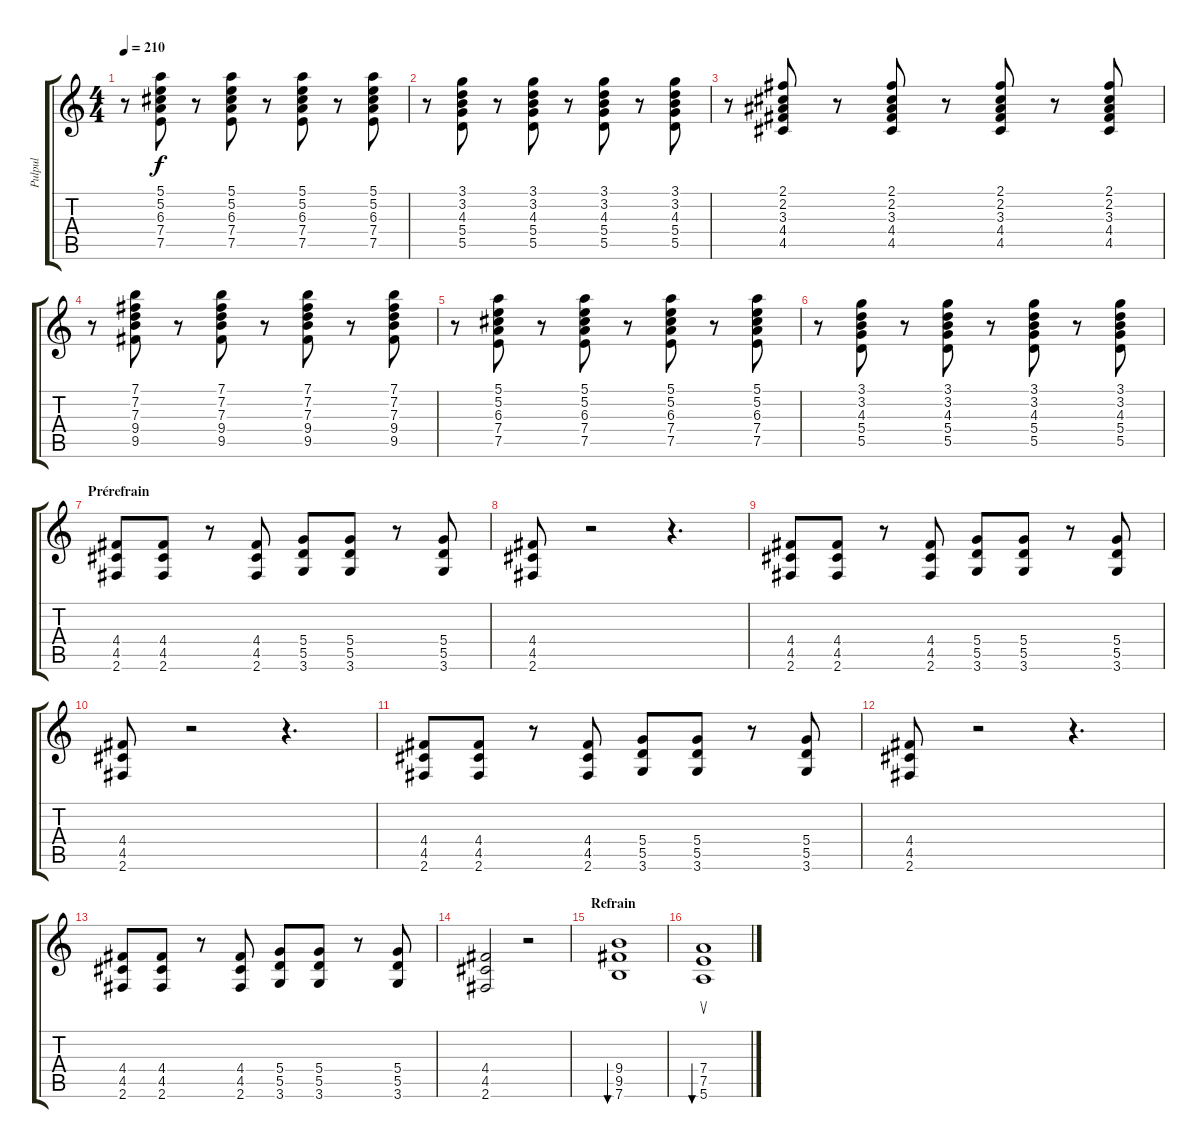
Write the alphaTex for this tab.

\track ("Pulpul" "Pulpul") {instrument overdrivenguitar}
\staff {score tabs}
\tuning (E4 B3 G3 D3 A2 E2) {hide}
\ts (4 4)
\tempo 210
\clef g2
\ks c
r.8{dy f} (5.1 5.2 6.3 7.4 7.5).8 r.8 (5.1 5.2 6.3 7.4 7.5).8 r.8 (5.1 5.2 6.3 7.4 7.5).8 r.8 (5.1 5.2 6.3 7.4 7.5).8 |
r.8 (3.1 3.2 4.3 5.4 5.5).8 r.8 (3.1 3.2 4.3 5.4 5.5).8 r.8 (3.1 3.2 4.3 5.4 5.5).8 r.8 (3.1 3.2 4.3 5.4 5.5).8 |
r.8 (2.1 2.2 3.3 4.4 4.5).8 r.8 (2.1 2.2 3.3 4.4 4.5).8 r.8 (2.1 2.2 3.3 4.4 4.5).8 r.8 (2.1 2.2 3.3 4.4 4.5).8 |
r.8 (7.1 7.2 7.3 9.4 9.5).8 r.8 (7.1 7.2 7.3 9.4 9.5).8 r.8 (7.1 7.2 7.3 9.4 9.5).8 r.8 (7.1 7.2 7.3 9.4 9.5).8 |
r.8 (5.1 5.2 6.3 7.4 7.5).8 r.8 (5.1 5.2 6.3 7.4 7.5).8 r.8 (5.1 5.2 6.3 7.4 7.5).8 r.8 (5.1 5.2 6.3 7.4 7.5).8 |
r.8 (3.1 3.2 4.3 5.4 5.5).8 r.8 (3.1 3.2 4.3 5.4 5.5).8 r.8 (3.1 3.2 4.3 5.4 5.5).8 r.8 (3.1 3.2 4.3 5.4 5.5).8 |
\section ("" "Prérefrain")
(4.4 4.5 2.6).8{instrument overdrivenguitar} (4.4 4.5 2.6).8 r.8 (4.4 4.5 2.6).8 (5.4 5.5 3.6).8 (5.4 5.5 3.6).8 r.8 (5.4 5.5 3.6).8 |
(4.4 4.5 2.6).8 r.2 r.4{d} |
(4.4 4.5 2.6).8 (4.4 4.5 2.6).8 r.8 (4.4 4.5 2.6).8 (5.4 5.5 3.6).8 (5.4 5.5 3.6).8 r.8 (5.4 5.5 3.6).8 |
(4.4 4.5 2.6).8 r.2 r.4{d} |
(4.4 4.5 2.6).8 (4.4 4.5 2.6).8 r.8 (4.4 4.5 2.6).8 (5.4 5.5 3.6).8 (5.4 5.5 3.6).8 r.8 (5.4 5.5 3.6).8 |
(4.4 4.5 2.6).8 r.2 r.4{d} |
(4.4 4.5 2.6).8 (4.4 4.5 2.6).8 r.8 (4.4 4.5 2.6).8 (5.4 5.5 3.6).8 (5.4 5.5 3.6).8 r.8 (5.4 5.5 3.6).8 |
(4.4 4.5 2.6).2 r.2 |
\section ("" "Refrain")
(9.4 9.5 7.6).1{bu 60 volume 14} |
(7.4 7.5 5.6).1{su bu 60}
